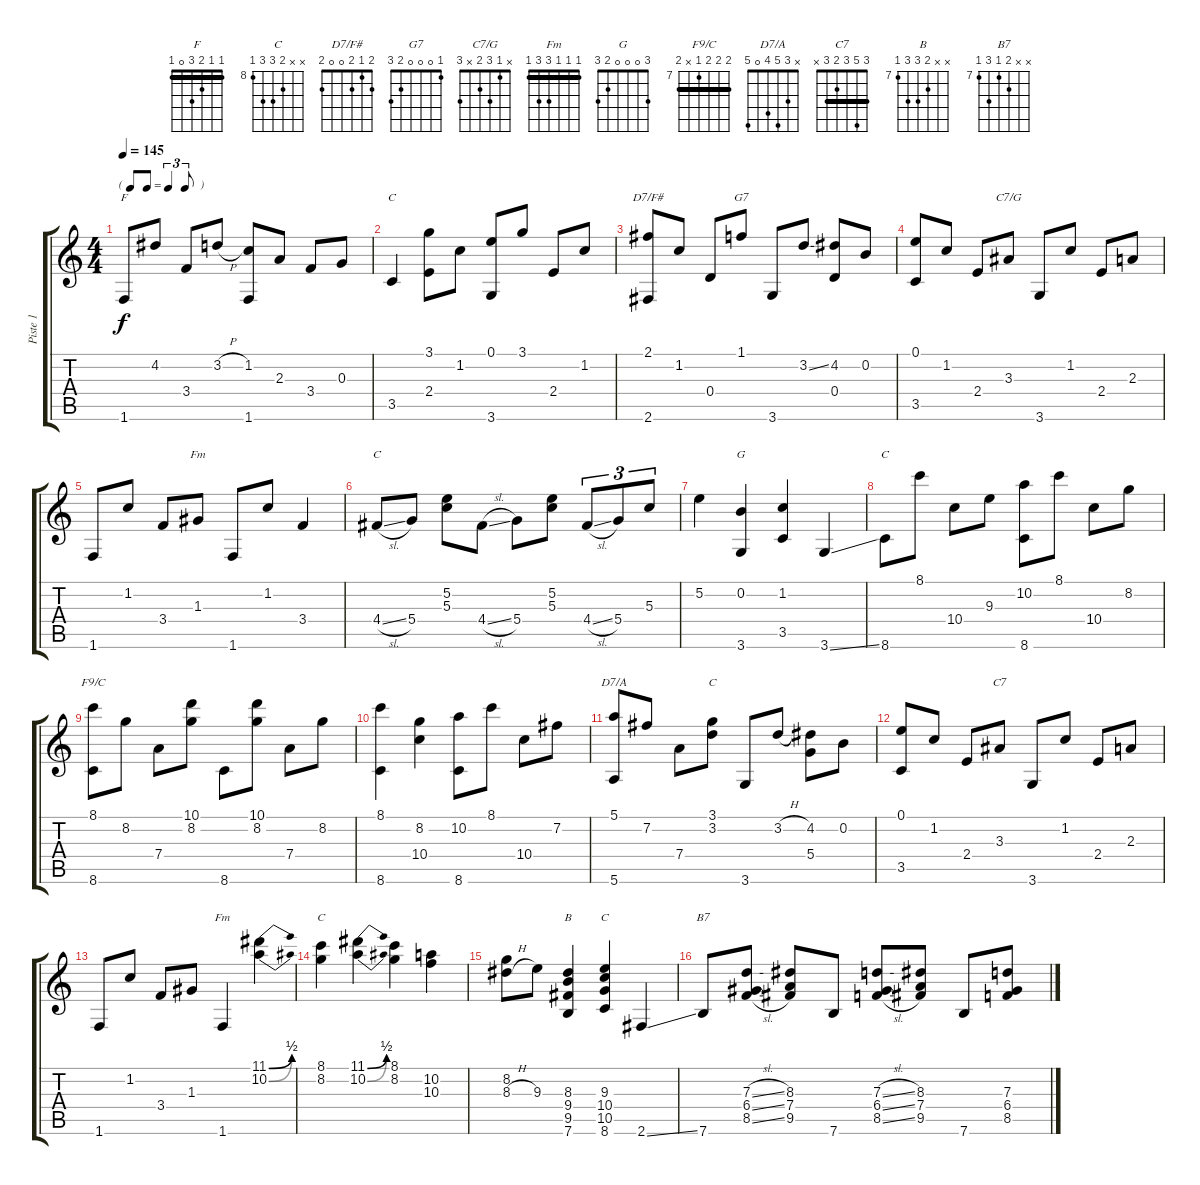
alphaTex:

\track ("Piste 1" "Piste 1") {instrument acousticguitarnylon}
\staff {score tabs}
\tuning (E4 B3 G3 D3 A2 E2) {hide}
\chord ("F" 1 1 2 3 0 1) {barre 1}
\chord ("C" 0 1 0 2 3 x)
\chord ("D7/F#" 2 1 2 0 0 2)
\chord ("G7" 1 0 0 0 2 3)
\chord ("C7/G" x 1 3 2 x 3)
\chord ("Fm" 1 1 1 3 x 1)
\chord ("C" x x x 4 x x)
\chord ("G" 3 0 0 0 2 3)
\chord ("C" 8 8 9 10 x 8) {firstfret 8 barre 8}
\chord ("F9/C" 8 8 8 7 x 8) {firstfret 7 barre 8}
\chord ("D7/A" x 3 5 4 0 5)
\chord ("C" 3 5 x 5 3 3) {barre 3}
\chord ("C7" 3 5 3 2 3 x) {barre 3}
\chord ("Fm" 1 1 1 3 3 1) {barre 1}
\chord ("C" 8 8 x x x x) {firstfret 8 barre 8}
\chord ("B" x x 8 9 9 7) {firstfret 7}
\chord ("C" x x 9 10 10 8) {firstfret 8}
\chord ("B7" x x 8 7 9 7) {firstfret 7}
\ts (4 4)
\tf triplet8th
\tempo 145
\clef g2
\ks c
1.6.8{ch "F" dy f} 4.2.8 3.4.8 3.2{h}.8 (1.2 1.6).8 2.3.8 3.4.8 0.3.8 |
3.5.4{ch "C"} (3.1 2.4).8 1.2.8 (0.1 3.6).8 3.1.8 2.4.8 1.2.8 |
(2.1 2.6).8{ch "D7/F#"} 1.2.8 0.4.8 1.1.8{ch "G7"} 3.6.8 3.2{ss}.8 (4.2 0.4).8 0.2.8 |
(0.1 3.5).8 1.2.8 2.4.8 3.3.8{ch "C7/G"} 3.6.8 1.2.8 2.4.8 2.3.8 |
1.6.8 1.2.8 3.4.8 1.3.8{ch "Fm"} 1.6.8 1.2.8 3.4.4 |
4.4{sl}.8{ch "C"} 5.4.8 (5.2 5.3).8 4.4{sl}.8 5.4.8 (5.2 5.3).8 4.4{sl}.8{tu (3 2)} 5.4.8{tu (3 2)} 5.3.8{tu (3 2)} |
5.2.4 (0.2 3.6).4{ch "G"} (1.2 3.5).4 3.6{ss}.4 |
8.6.8{ch "C"} 8.1.8 10.4.8 9.3.8 (10.2 8.6).8 8.1.8 10.4.8 8.2.8 |
(8.1 8.6).8{ch "F9/C"} 8.2.8 7.4.8 (10.1 8.2).8 8.6.8 (10.1 8.2).8 7.4.8 8.2.8 |
(8.1 8.6).4 (8.2 10.4).4 (10.2 8.6).8 8.1.8 10.4.8 7.2.8 |
(5.1 5.6).8{ch "D7/A"} 7.2.8 7.4.8 (3.1 3.2).8{ch "C"} 3.6.8 3.2{h}.8 (4.2 5.4).8 0.2.8 |
(0.1 3.5).8 1.2.8 2.4.8 3.3.8{ch "C7"} 3.6.8 1.2.8 2.4.8 2.3.8 |
1.6.8 1.2.8 3.4.8 1.3.8 1.6.4{ch "Fm"} (11.1{be (bend 0 0 60 2)} 10.2{be (bend 0 0 60 2)}).4 |
(8.1 8.2).4{ch "C"} (11.1{be (bend 0 0 60 2)} 10.2{be (bend 0 0 60 2)}).4 (8.1 8.2).4 (10.2 10.3).4 |
(8.2 8.3{h}).8 9.3.8 (8.3 9.4 9.5 7.6).4{ch "B"} (9.3 10.4 10.5 8.6).4{ch "C"} 2.6{ss}.4 |
7.6.8{ch "B7"} (7.3{sl} 6.4{ss} 8.5{sl}).8 (8.3 7.4 9.5).8 7.6.8 (7.3{sl} 6.4{ss} 8.5{sl}).8 (8.3 7.4 9.5).8 7.6.8 (7.3{sl} 6.4{ss} 8.5{sl}).8
